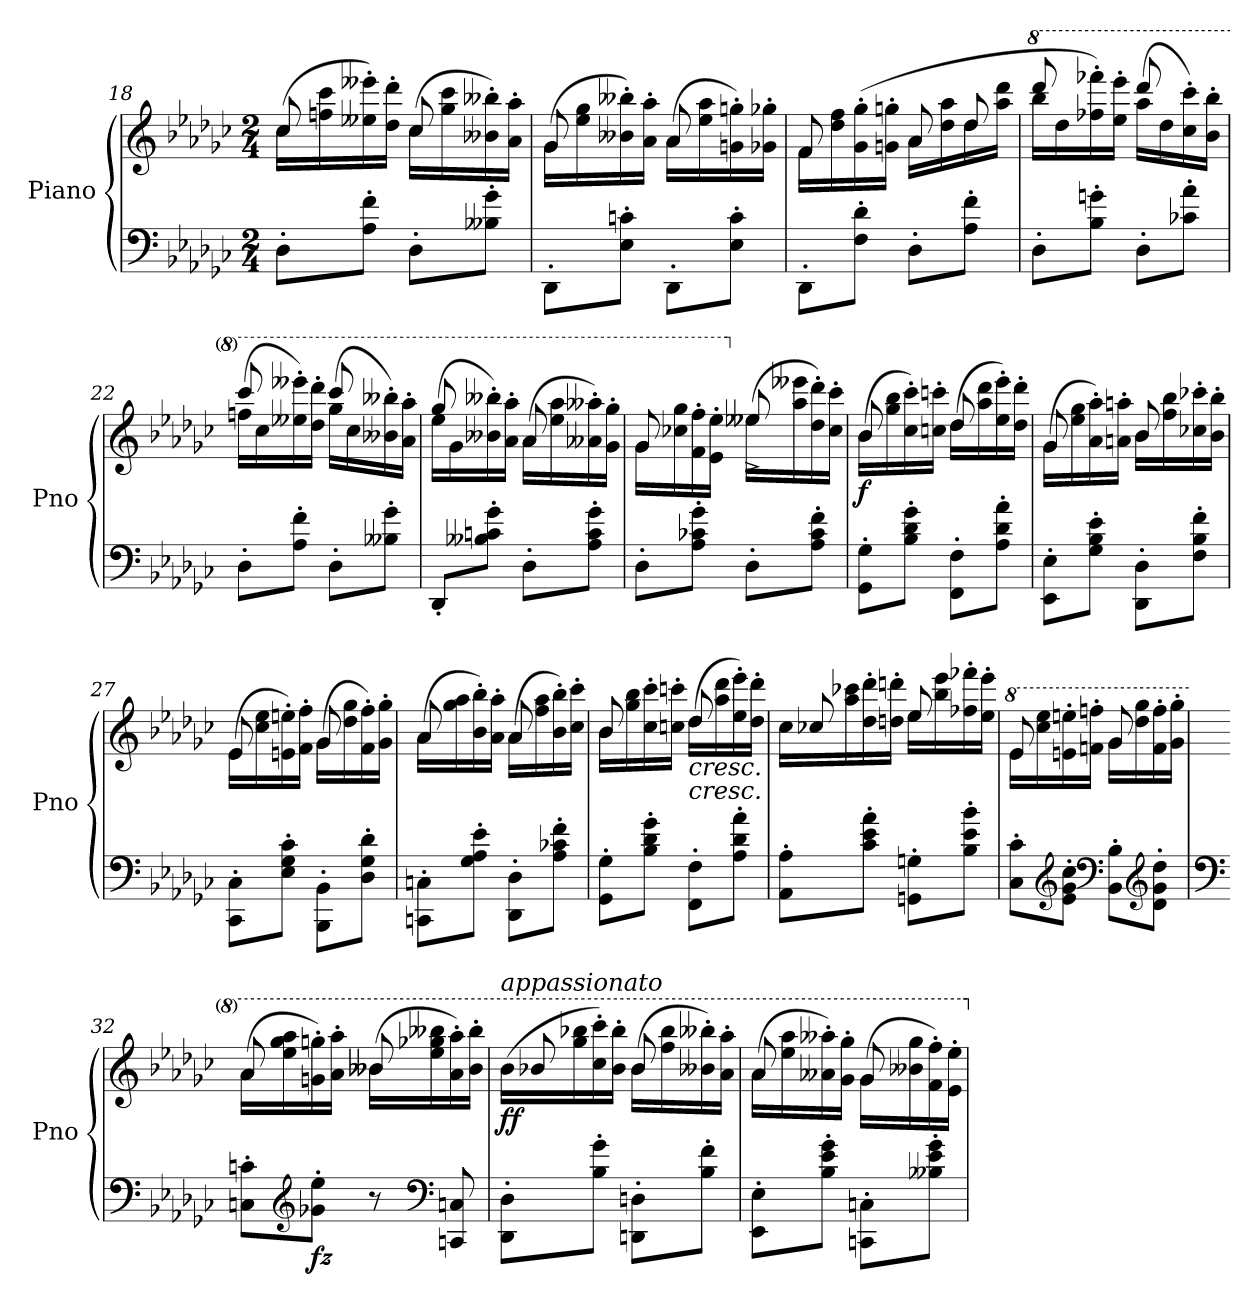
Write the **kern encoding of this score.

**kern	**kern	**dynam
*part1	*part1	*part1
*staff2	*staff1	*staff1/2
*I"Piano	*	*
*I'Pno	*	*
*clefF4	*clefG2	*
*k[b-e-a-d-g-c-]	*k[b-e-a-d-g-c-]	*
*M2/4	*M2/4	*
=18	=18	=18
*	*^	*
8D-'\L	(>16cc-\LL	8cc-/	.
.	16ffn\ 16ccc-\	.	.
8A-\' 8f\'J	16ee--X\' 16eee--X\')	8ryy	.
.	16dd-\' 16ddd-\'JJ	.	.
8D-'\L	(>16cc-\LL	8cc-/	.
.	16gg-\ 16ccc-\	.	.
8B--X\' 8g-\'J	16b--X\' 16bb--X\')	8ryy	.
.	16a-\' 16aa-\'JJ	.	.
=19	=19	=19	=19
8DD-'\L	(>16g-\LL	8g-/	.
.	16ee-\ 16gg-\	.	.
8E-\' 8cn\'J	16b--X\' 16bb--X\')	8ryy	.
.	16a-\' 16aa-\'JJ	.	.
8DD-'\L	(>16a-\LL	8a-/	.
.	16ee-\ 16aa-\	.	.
8E-\' 8c\'J	16gn\' 16ggn\')	8ryy	.
.	16g-X\' 16gg-X\'JJ	.	.
=20	=20	=20	=20
8DD-'\L	16f\LL	(>8f/	.
.	16dd-\ 16ff\	.	.
8F\' 8d-\'J	(16g-\' 16gg-\'	8ryy	.
.	16gn\' 16ggn\'JJ	.	.
8D-'\L	16a-\LL	(<8a-/	.
.	16dd-\ 16aa-\	.	.
8A-\' 8f\'J	16dd-\	8dd-/	.
.	16aa-\ 16ddd-\JJ	.	.
!!LO:LB:g=z	!!
=21	=21	=21	=21
*	*8va	*	*
8D-'\L	16bbb-\LL	8dddd-/	.
.	16ddd-\	.	.
8B-\' 8gn\'J	16fff-X\' 16ffff-X\')	8ryy	.
.	16eee-\' 16eeee-\'JJ	.	.
8D-'\L	(>16aaa-\LL	8dddd-/	.
.	16ddd-\	.	.
8c-X\' 8a-\'J	16ccc-\' 16cccc-\')	8ryy	.
.	16bb-\' 16bbb-\'JJ	.	.
=22	=22	=22	=22
8D-'\L	(>16fffn\LL	8cccc-/	.
.	16ccc-\	.	.
8A-\' 8f\'J	16eee--X\' 16eeee--X\')	8ryy	.
.	16ddd-\' 16dddd-\'JJ	.	.
8D-'\L	(>16ggg-\LL	8cccc-/	.
.	16ccc-\	.	.
8B--X\' 8g-\'J	16bb--X\' 16bbb--X\')	8ryy	.
.	16aa-\' 16aaa-\'JJ	.	.
=23	=23	=23	=23
8DD-'/L	(>16eee-\LL	8ggg-/	.
.	16gg-\	.	.
8B--X\' 8cn\' 8g-\'J	16bb--X\' 16bbb--X\')	8ryy	.
.	16aa-\' 16aaa-\'JJ	.	.
8D-'\L	(>16aa-\LL	8aa-/	.
.	16eee-\ 16aaa-\	.	.
8A-\' 8c\' 8g-\'J	16aa--X\' 16aaa--X\')	8ryy	.
.	16gg-\' 16ggg-\'JJ	.	.
=24	=24	=24	=24
8D-'\L	16gg-\LL	8gg-/	.
.	16ccc-X\ 16ggg-\	.	.
8A-\' 8c-X\' 8g-\'J	16ff\' 16fff\'	8ryy	.
.	16ee-\' 16eee-\'JJ	.	.
*	*X8va	*	*
8D-'\L	(>16ee--X\LL	8ee--^/	.
.	16aa-\ 16eee--X\	.	.
8A-\' 8c-\' 8f\'J	16dd-\' 16ddd-\')	8ryy	.
.	16cc-\' 16ccc-\'JJ	.	.
!!LO:LB:g=z	!!
=25	=25	=25	=25
!	!	!	!LO:DY:b
8GG-\' 8G-\'L	(>16b-\LL	8b-/	f
.	16gg-\ 16bb-\	.	.
8B-\' 8d-\' 8g-\'J	16cc-\' 16ccc-\')	8ryy	.
.	16ccn\' 16cccn\'JJ	.	.
8FF\' 8F\'L	(>16dd-\LL	8dd-/	.
.	16aa-\ 16ddd-\	.	.
8A-\' 8d-\' 8a-\'J	16ee-\' 16eee-\')	8ryy	.
.	16dd-\' 16ddd-\'JJ	.	.
=26	=26	=26	=26
8EE-\' 8E-\'L	(>16g-\LL	8g-/	.
.	16ee-\ 16gg-\	.	.
8G-\' 8B-\' 8e-\'J	16a-\' 16aa-\')	8ryy	.
.	16an\' 16aan\'JJ	.	.
8DD-\' 8D-\'L	16b-\LL	8b-/	.
.	16ff\ 16bb-\	.	.
8F\' 8B-\' 8f\'J	16cc-X\' 16ccc-X\'	8ryy	.
.	16b-\' 16bb-\'JJ	.	.
=27	=27	=27	=27
8CC-\' 8C-\'L	(>16e-\LL	8e-/	.
.	16cc-\ 16ee-\	.	.
8E-\' 8G-\' 8c-\'J	16en\' 16een\')	8ryy	.
.	16f\' 16ff\'JJ	.	.
8BBB-\' 8BB-\'L	(>16g-\LL	8g-/	.
.	16dd-\ 16gg-\	.	.
8D-\' 8G-\' 8d-\'J	16f\' 16ff\')	8ryy	.
.	16g-\' 16gg-\'JJ	.	.
=28	=28	=28	=28
8CCn\' 8Cn\'L	(>16a-\LL	8a-/	.
.	16gg-\ 16aa-\	.	.
8G-\' 8A-\' 8e-\'J	16b-\' 16bb-\')	8ryy	.
.	16a-\' 16aa-\'JJ	.	.
8DD-\' 8D-\'L	(>16a-\LL	8a-/	.
.	16ff\ 16aa-\	.	.
8A-\' 8c-X\' 8f\'J	16b-\' 16bb-\')	8ryy	.
.	16cc-\' 16ccc-\'JJ	.	.
!!LO:LB:g=z	!!
=29	=29	=29	=29
8GG-\' 8G-\'L	16b-\LL	8b-/	.
.	16gg-\ 16bb-\	.	.
8B-\' 8d-\' 8g-\'J	16cc-\' 16ccc-\'	8ryy	.
.	16ccn\' 16cccn\'JJ	.	.
!	!LO:TX:b:i:t=cresc.	!	!
!	!	!	!LO:HP:b
8FF\' 8F\'L	(>16dd-\LL	8dd-/	<
.	16aa-\ 16ddd-\	.	.
8A-\' 8d-\' 8a-\'J	16ee-\' 16eee-\')	8ryy	.
.	16dd-\' 16ddd-\'JJ	.	.
=30	=30	=30	=30
8AA-\' 8A-\'L	16cc-\LL	8cc-X/	.
.	16aa-\ 16ccc-X\	.	.
8c-\' 8e-\' 8a-\'J	16dd-\' 16ddd-\'	8ryy	.
.	16ddn\' 16dddn\'JJ	.	.
8GGn\' 8Gn\'L	16ee-\LL	8ee-/	.
.	16bb-\ 16eee-\	.	.
8B-\' 8e-\' 8b-\'J	16ff-X\' 16fff-X\'	8ryy	.
.	16ee-\' 16eee-\'JJ	.	.
=31	=31	=31	=31
*	*8va	*	*
8C-\' 8c-\'L	16ee-\LL	8ee-/	.
.	16ccc-\ 16eee-\	.	.
*clefG2	*	*	*
8e-\' 8g-\' 8cc-\'J	16een\' 16eeen\'	8ryy	.
.	16ffn\' 16fffn\'JJ	.	.
*clefF4	*	*	*
8BB-\' 8B-\'L	16gg-\LL	8gg-/	.
.	16ddd-\ 16ggg-\	.	.
*clefG2	*	*	*
8d-\' 8g-\' 8dd-\'J	16ff\' 16fff\'	8ryy	.
.	16gg-\' 16ggg-\'JJ	.	.
=32	=32	=32	=32
*clefF4	*	*	*
8Cn\' 8cn\'L	(>16aa-\LL	8aa-/	.
.	16eee-\ 16ggg-\ 16aaa-\	.	.
*clefG2	*	*	*
!	!	!	!LO:DY:b=2
8g-X\' 8ee-\'J	16ggn\' 16gggn\')	8ryy	fz
.	16aa-\' 16aaa-\'JJ	.	.
8r	(>16bb--X\LL	8bb--/	.
.	16eee-\ 16ggg-X\ 16bbb--X\	.	.
*clefF4	*	*	*
8CCn/ 8Cn/	16aa-\' 16aaa-\')	8ryy	.
.	16bb--\' 16bbb--\'JJ	.	.
*	*v	*v	*
.	.	[
!!LO:LB:g=z
=33	=33	=33
*	*^	*
!	!LO:TX:a:i:t=appassionato	!	!
!	!	!	!LO:DY:b
8DD-\' 8D-\'L)	(>16bb-\LL	8bb-X/	ff
.	16ggg-\ 16bbb-X\	.	.
8B-\' 8g-\'J	16ccc-\' 16cccc-\')	8ryy	.
.	16bb-\' 16bbb-\'JJ	.	.
8DDn\' 8Dn\'L	(>16bb-\LL	8bb-/	.
.	16fff\ 16bbb-\	.	.
8B-\' 8f\'J	16bb--X\' 16bbb--X\')	8ryy	.
.	16aa-\' 16aaa-\'JJ	.	.
=34	=34	=34	=34
8EE-\' 8E-\'L	(>16aa-\LL	8aa-/	.
.	16eee-\ 16aaa-\	.	.
8B-\' 8e-\' 8g-\'J	16aa--X\' 16aaa--X\')	8ryy	.
.	16gg-\' 16ggg-\'JJ	.	.
8CCn\' 8Cn\'L	(>16gg-\LL	8gg-/	.
.	16bb--X\ 16ggg-\	.	.
8B--X\' 8e-\' 8g-\'J	16ff\' 16fff\')	8ryy	.
.	16ee-\' 16eee-\'JJ	.	.
*	*v	*v	*
*	*X8va	*
=	=	=
*-	*-	*-
